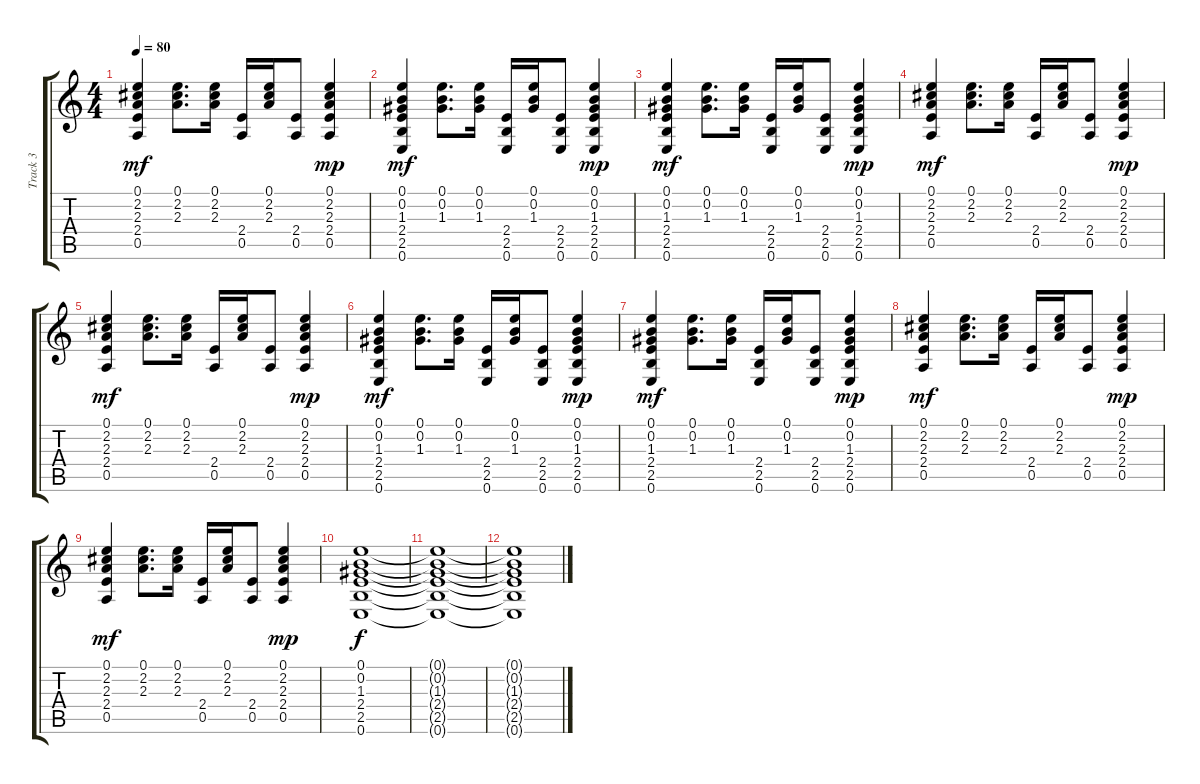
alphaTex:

\track ("Track 3" "Track 3") {instrument acousticguitarsteel}
\staff {score tabs}
\tuning (E4 B3 G3 D3 A2 E2) {hide}
\ts (4 4)
\tempo 80
\clef g2
\ks c
(0.1 2.2 2.3 2.4 0.5).4{dy mf} (0.1 2.2 2.3).8{d} (0.1 2.2 2.3).16 (2.4 0.5).16 (0.1 2.2 2.3).16 (2.4 0.5).8 (0.1 2.2 2.3 2.4 0.5).4{dy mp} |
(0.1 0.2 1.3 2.4 2.5 0.6).4{dy mf} (0.1 0.2 1.3).8{d} (0.1 0.2 1.3).16 (2.4 2.5 0.6).16 (0.1 0.2 1.3).16 (2.4 2.5 0.6).8 (0.1 0.2 1.3 2.4 2.5 0.6).4{dy mp} |
(0.1 0.2 1.3 2.4 2.5 0.6).4{dy mf} (0.1 0.2 1.3).8{d} (0.1 0.2 1.3).16 (2.4 2.5 0.6).16 (0.1 0.2 1.3).16 (2.4 2.5 0.6).8 (0.1 0.2 1.3 2.4 2.5 0.6).4{dy mp} |
(0.1 2.2 2.3 2.4 0.5).4{dy mf} (0.1 2.2 2.3).8{d} (0.1 2.2 2.3).16 (2.4 0.5).16 (0.1 2.2 2.3).16 (2.4 0.5).8 (0.1 2.2 2.3 2.4 0.5).4{dy mp} |
(0.1 2.2 2.3 2.4 0.5).4{dy mf} (0.1 2.2 2.3).8{d} (0.1 2.2 2.3).16 (2.4 0.5).16 (0.1 2.2 2.3).16 (2.4 0.5).8 (0.1 2.2 2.3 2.4 0.5).4{dy mp} |
(0.1 0.2 1.3 2.4 2.5 0.6).4{dy mf} (0.1 0.2 1.3).8{d} (0.1 0.2 1.3).16 (2.4 2.5 0.6).16 (0.1 0.2 1.3).16 (2.4 2.5 0.6).8 (0.1 0.2 1.3 2.4 2.5 0.6).4{dy mp} |
(0.1 0.2 1.3 2.4 2.5 0.6).4{dy mf} (0.1 0.2 1.3).8{d} (0.1 0.2 1.3).16 (2.4 2.5 0.6).16 (0.1 0.2 1.3).16 (2.4 2.5 0.6).8 (0.1 0.2 1.3 2.4 2.5 0.6).4{dy mp} |
(0.1 2.2 2.3 2.4 0.5).4{dy mf} (0.1 2.2 2.3).8{d} (0.1 2.2 2.3).16 (2.4 0.5).16 (0.1 2.2 2.3).16 (2.4 0.5).8 (0.1 2.2 2.3 2.4 0.5).4{dy mp} |
(0.1 2.2 2.3 2.4 0.5).4{dy mf} (0.1 2.2 2.3).8{d} (0.1 2.2 2.3).16 (2.4 0.5).16 (0.1 2.2 2.3).16 (2.4 0.5).8 (0.1 2.2 2.3 2.4 0.5).4{dy mp} |
(0.1 0.2 1.3 2.4 2.5 0.6).1{dy f} |
(0.1{t} 0.2{t} 1.3{t} 2.4{t} 2.5{t} 0.6{t}).1 |
(0.1{t} 0.2{t} 1.3{t} 2.4{t} 2.5{t} 0.6{t}).1
